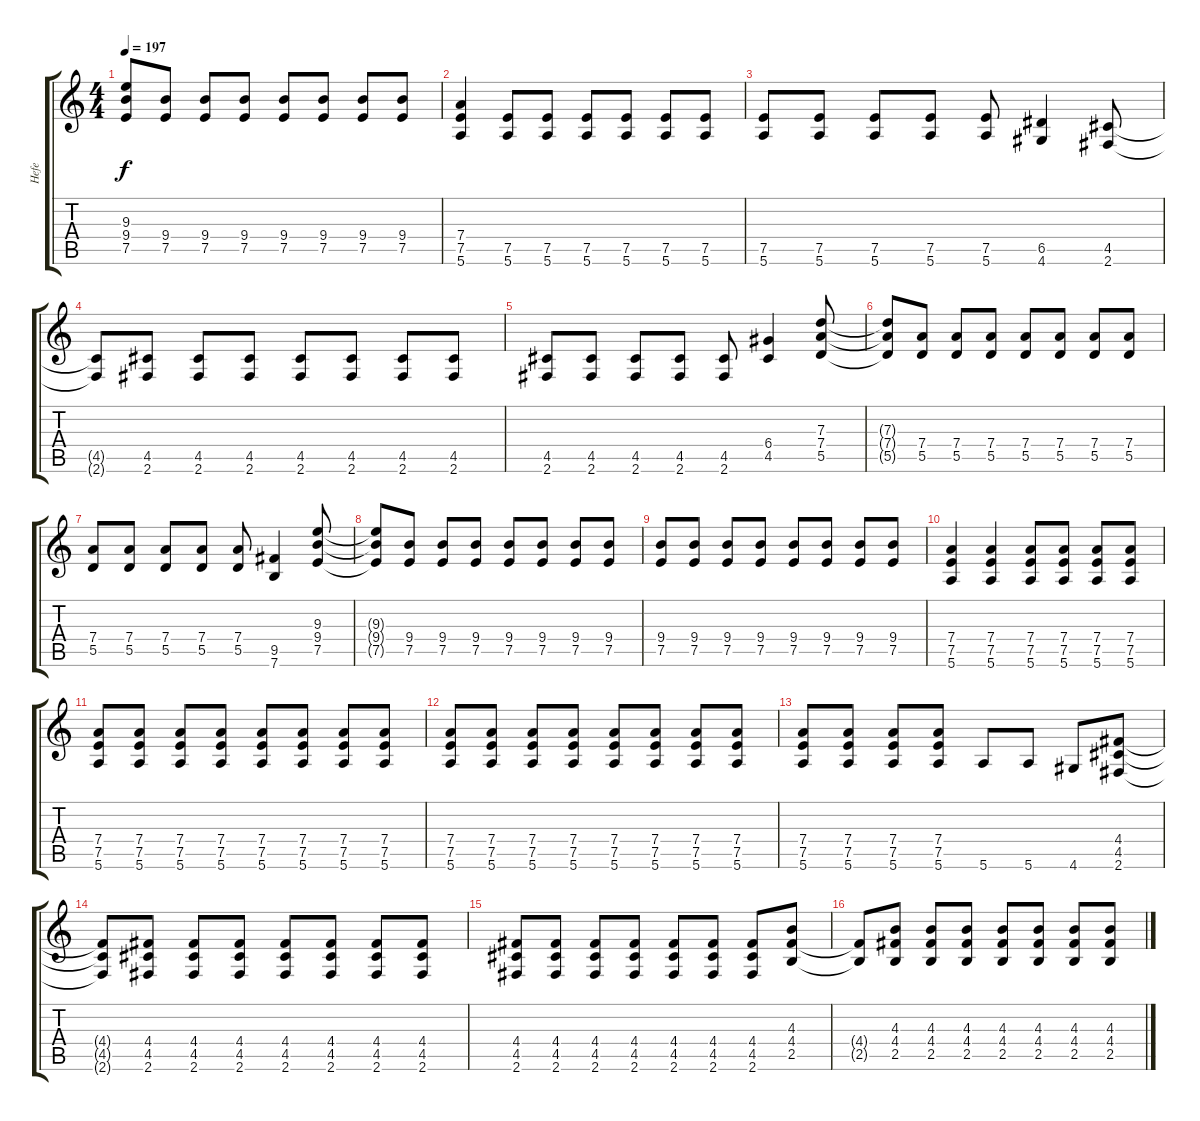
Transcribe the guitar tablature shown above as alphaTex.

\track ("Hefe" "Hefe") {instrument overdrivenguitar}
\staff {score tabs}
\tuning (E4 B3 G3 D3 A2 E2) {hide}
\ts (4 4)
\tempo 197
\clef g2
\ks c
(9.3{t} 9.4 7.5).8{dy f} (9.4 7.5).8 (9.4 7.5).8 (9.4 7.5).8 (9.4 7.5).8 (9.4 7.5).8 (9.4 7.5).8 (9.4 7.5).8 |
(7.4 7.5 5.6).4 (7.5 5.6).8 (7.5 5.6).8 (7.5 5.6).8 (7.5 5.6).8 (7.5 5.6).8 (7.5 5.6).8 |
(7.5 5.6).8 (7.5 5.6).8 (7.5 5.6).8 (7.5 5.6).8 (7.5 5.6).8 (6.5 4.6).4 (4.5 2.6).8 |
(4.5{t} 2.6{t}).8 (4.5 2.6).8 (4.5 2.6).8 (4.5 2.6).8 (4.5 2.6).8 (4.5 2.6).8 (4.5 2.6).8 (4.5 2.6).8 |
(4.5 2.6).8 (4.5 2.6).8 (4.5 2.6).8 (4.5 2.6).8 (4.5 2.6).8 (6.4 4.5).4 (7.3 7.4 5.5).8 |
(7.3{t} 7.4{t} 5.5{t}).8 (7.4 5.5).8 (7.4 5.5).8 (7.4 5.5).8 (7.4 5.5).8 (7.4 5.5).8 (7.4 5.5).8 (7.4 5.5).8 |
(7.4 5.5).8 (7.4 5.5).8 (7.4 5.5).8 (7.4 5.5).8 (7.4 5.5).8 (9.5 7.6).4 (9.3 9.4 7.5).8 |
(9.3{t} 9.4{t} 7.5{t}).8 (9.4 7.5).8 (9.4 7.5).8 (9.4 7.5).8 (9.4 7.5).8 (9.4 7.5).8 (9.4 7.5).8 (9.4 7.5).8 |
(9.4 7.5).8 (9.4 7.5).8 (9.4 7.5).8 (9.4 7.5).8 (9.4 7.5).8 (9.4 7.5).8 (9.4 7.5).8 (9.4 7.5).8 |
(7.4 7.5 5.6).4 (7.4 7.5 5.6).4 (7.4 7.5 5.6).8 (7.4 7.5 5.6).8 (7.4 7.5 5.6).8 (7.4 7.5 5.6).8 |
(7.4 7.5 5.6).8 (7.4 7.5 5.6).8 (7.4 7.5 5.6).8 (7.4 7.5 5.6).8 (7.4 7.5 5.6).8 (7.4 7.5 5.6).8 (7.4 7.5 5.6).8 (7.4 7.5 5.6).8 |
(7.4 7.5 5.6).8 (7.4 7.5 5.6).8 (7.4 7.5 5.6).8 (7.4 7.5 5.6).8 (7.4 7.5 5.6).8 (7.4 7.5 5.6).8 (7.4 7.5 5.6).8 (7.4 7.5 5.6).8 |
(7.4 7.5 5.6).8 (7.4 7.5 5.6).8 (7.4 7.5 5.6).8 (7.4 7.5 5.6).8 5.6.8 5.6.8 4.6.8 (4.4 4.5 2.6).8 |
(4.4{t} 4.5{t} 2.6{t}).8 (4.4 4.5 2.6).8 (4.4 4.5 2.6).8 (4.4 4.5 2.6).8 (4.4 4.5 2.6).8 (4.4 4.5 2.6).8 (4.4 4.5 2.6).8 (4.4 4.5 2.6).8 |
(4.4 4.5 2.6).8 (4.4 4.5 2.6).8 (4.4 4.5 2.6).8 (4.4 4.5 2.6).8 (4.4 4.5 2.6).8 (4.4 4.5 2.6).8 (4.4 4.5 2.6).8 (4.3 4.4 2.5).8 |
(4.4{t} 2.5{t}).8 (4.3 4.4 2.5).8 (4.3 4.4 2.5).8 (4.3 4.4 2.5).8 (4.3 4.4 2.5).8 (4.3 4.4 2.5).8 (4.3 4.4 2.5).8 (4.3 4.4 2.5).8
